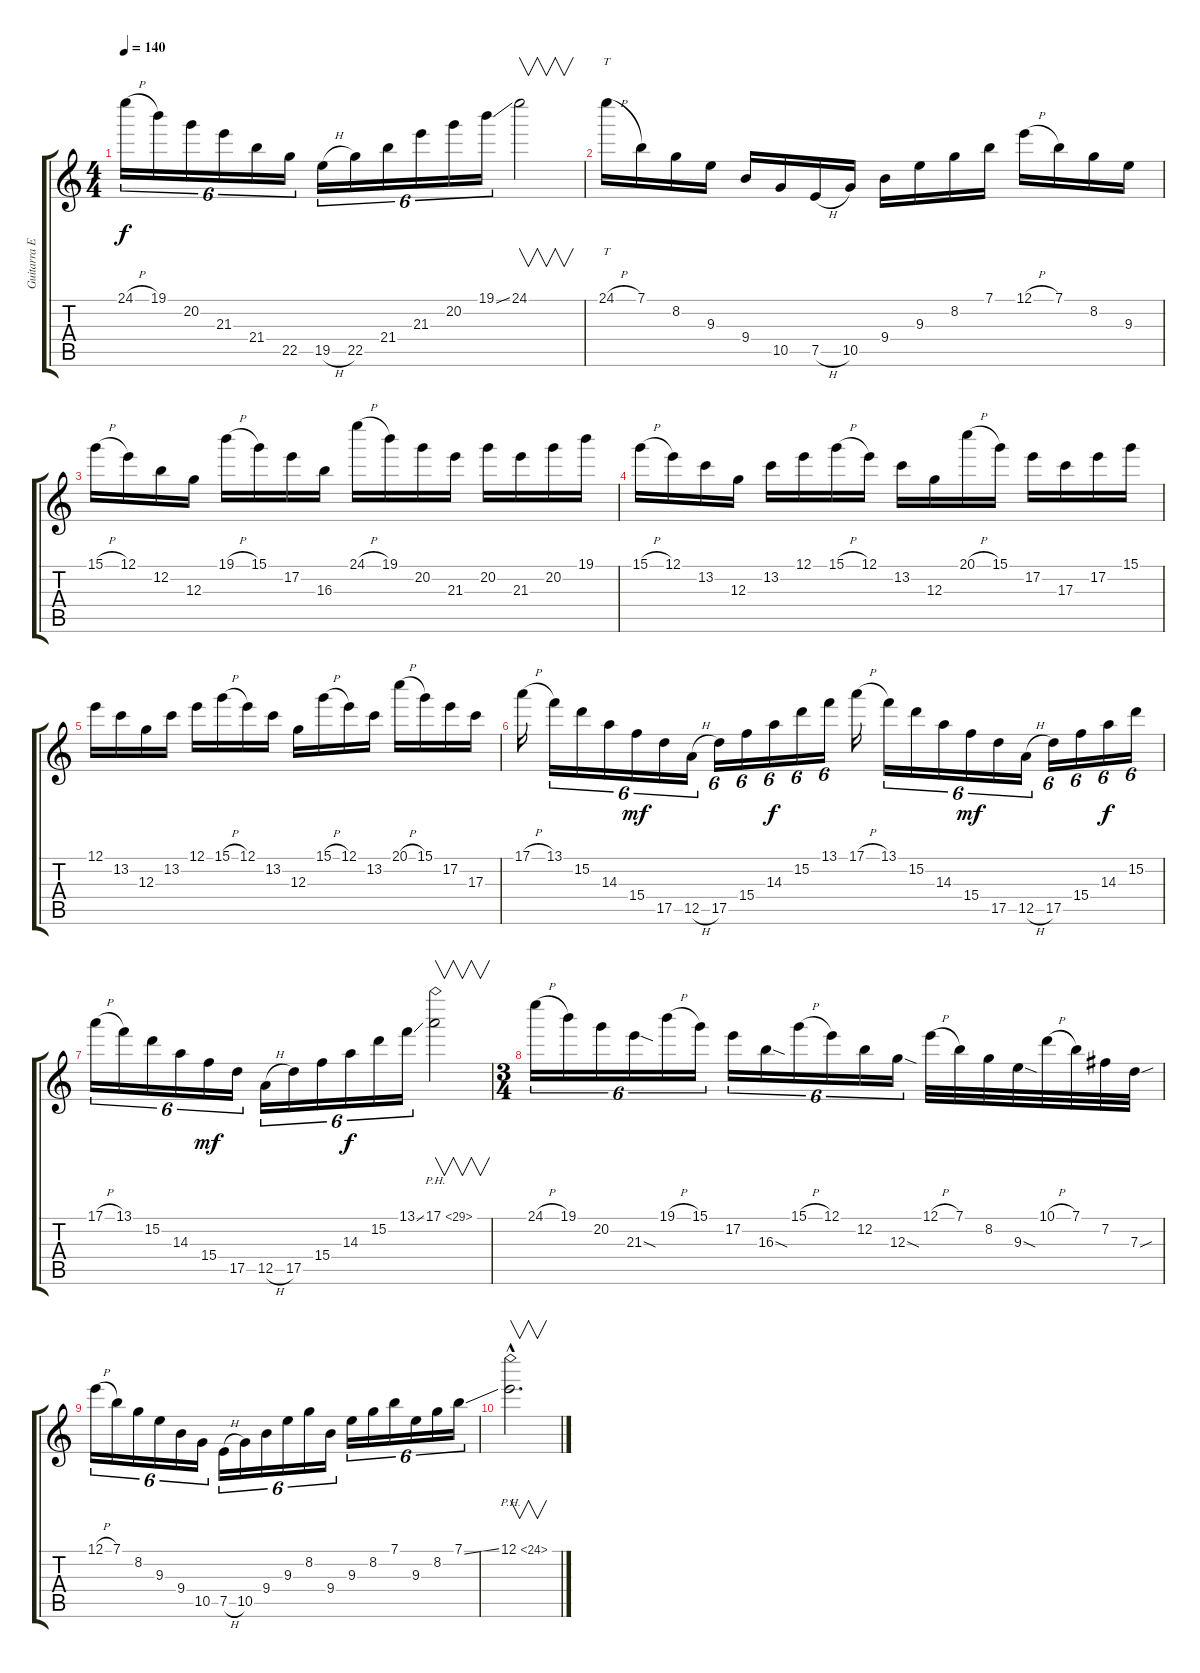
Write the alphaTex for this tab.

\track ("Guitarra Elektrika" "Guitarra E") {instrument overdrivenguitar}
\staff {score tabs}
\tuning (E4 B3 G3 D3 A2 E2) {hide}
\ts (4 4)
\tempo 140
\clef g2
\ks c
24.1{h}.16{tu (6 4) dy f} 19.1.16{tu (6 4)} 20.2.16{tu (6 4)} 21.3.16{tu (6 4)} 21.4.16{tu (6 4)} 22.5.16{tu (6 4)} 19.5{h}.16{tu (6 4)} 22.5.16{tu (6 4)} 21.4.16{tu (6 4)} 21.3.16{tu (6 4)} 20.2.16{tu (6 4)} 19.1{ss}.16{tu (6 4)} 24.1.2{v} |
24.1{h}.16{tt} 7.1.16 8.2.16 9.3.16 9.4.16 10.5.16 7.5{h}.16 10.5.16 9.4.16 9.3.16 8.2.16 7.1.16 12.1{h}.16 7.1.16 8.2.16 9.3.16 |
15.1{h}.16 12.1.16 12.2.16 12.3.16 19.1{h}.16 15.1.16 17.2.16 16.3.16 24.1{h}.16 19.1.16 20.2.16 21.3.16 20.2.16 21.3.16 20.2.16 19.1.16 |
15.1{h}.16 12.1.16 13.2.16 12.3.16 13.2.16 12.1.16 15.1{h}.16 12.1.16 13.2.16 12.3.16 20.1{h}.16 15.1.16 17.2.16 17.3.16 17.2.16 15.1.16 |
12.1.16 13.2.16 12.3.16 13.2.16 12.1.16 15.1{h}.16 12.1.16 13.2.16 12.3.16 15.1{h}.16 12.1.16 13.2.16 20.1{h}.16 15.1.16 17.2.16 17.3.16 |
17.1{h}.16 13.1.16{tu (6 4)} 15.2.16{tu (6 4)} 14.3.16{tu (6 4)} 15.4.16{tu (6 4) dy mf} 17.5.16{tu (6 4)} 12.5{h}.16{tu (6 4)} 17.5.16{tu (6 4)} 15.4.16{tu (6 4)} 14.3.16{tu (6 4) dy f} 15.2.16{tu (6 4)} 13.1.16{tu (6 4)} 17.1{h}.16 13.1.16{tu (6 4)} 15.2.16{tu (6 4)} 14.3.16{tu (6 4)} 15.4.16{tu (6 4) dy mf} 17.5.16{tu (6 4)} 12.5{h}.16{tu (6 4)} 17.5.16{tu (6 4)} 15.4.16{tu (6 4)} 14.3.16{tu (6 4) dy f} 15.2.16{tu (6 4)} |
17.1{h}.16{tu (6 4)} 13.1.16{tu (6 4)} 15.2.16{tu (6 4)} 14.3.16{tu (6 4)} 15.4.16{tu (6 4) dy mf} 17.5.16{tu (6 4)} 12.5{h}.16{tu (6 4)} 17.5.16{tu (6 4)} 15.4.16{tu (6 4)} 14.3.16{tu (6 4) dy f} 15.2.16{tu (6 4)} 13.1{ss}.16{tu (6 4)} 17.1{ph 12}.2{v} |
\ts (3 4)
24.1{h}.16{tu (6 4)} 19.1.16{tu (6 4)} 20.2.16{tu (6 4)} 21.3{sod}.16{tu (6 4)} 19.1{h}.16{tu (6 4)} 15.1.16{tu (6 4)} 17.2.16{tu (6 4)} 16.3{sod}.16{tu (6 4)} 15.1{h}.16{tu (6 4)} 12.1.16{tu (6 4)} 12.2.16{tu (6 4)} 12.3{sod}.16{tu (6 4)} 12.1{h}.32 7.1.32 8.2.32 9.3{sod}.32 10.1{h}.32 7.1.32 7.2.32 7.3{sou}.32 |
12.1{h}.16{tu (6 4)} 7.1.16{tu (6 4)} 8.2.16{tu (6 4)} 9.3.16{tu (6 4)} 9.4.16{tu (6 4)} 10.5.16{tu (6 4)} 7.5{h}.16{tu (6 4)} 10.5.16{tu (6 4)} 9.4.16{tu (6 4)} 9.3.16{tu (6 4)} 8.2.16{tu (6 4)} 9.4.16{tu (6 4)} 9.3.16{tu (6 4)} 8.2.16{tu (6 4)} 7.1.16{tu (6 4)} 9.3.16{tu (6 4)} 8.2.16{tu (6 4)} 7.1{ss}.16{tu (6 4)} |
12.1{ph 12 hac}.2{v d}
